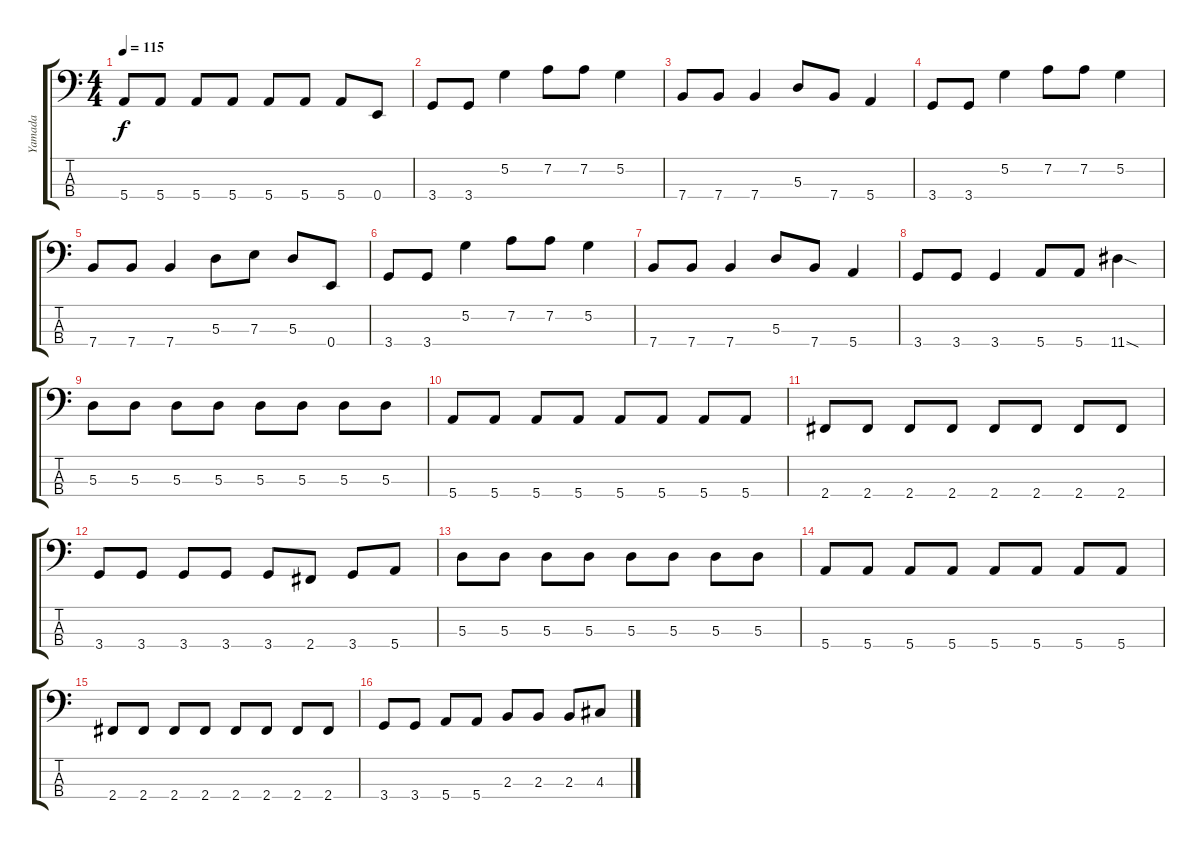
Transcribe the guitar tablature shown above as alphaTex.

\track ("Yamada" "Yamada") {instrument electricbasspick}
\staff {score tabs}
\tuning (G2 D2 A1 E1) {hide}
\ts (4 4)
\tempo 115
\clef f4
\ks c
5.4.8{dy f} 5.4.8 5.4.8 5.4.8 5.4.8 5.4.8 5.4.8 0.4.8 |
3.4.8 3.4.8 5.2.4 7.2.8 7.2.8 5.2.4 |
7.4.8 7.4.8 7.4.4 5.3.8 7.4.8 5.4.4 |
3.4.8 3.4.8 5.2.4 7.2.8 7.2.8 5.2.4 |
7.4.8 7.4.8 7.4.4 5.3.8 7.3.8 5.3.8 0.4.8 |
3.4.8 3.4.8 5.2.4 7.2.8 7.2.8 5.2.4 |
7.4.8 7.4.8 7.4.4 5.3.8 7.4.8 5.4.4 |
3.4.8 3.4.8 3.4.4 5.4.8 5.4.8 11.4{sod}.4 |
5.3.8 5.3.8 5.3.8 5.3.8 5.3.8 5.3.8 5.3.8 5.3.8 |
5.4.8 5.4.8 5.4.8 5.4.8 5.4.8 5.4.8 5.4.8 5.4.8 |
2.4.8 2.4.8 2.4.8 2.4.8 2.4.8 2.4.8 2.4.8 2.4.8 |
3.4.8 3.4.8 3.4.8 3.4.8 3.4.8 2.4.8 3.4.8 5.4.8 |
5.3.8 5.3.8 5.3.8 5.3.8 5.3.8 5.3.8 5.3.8 5.3.8 |
5.4.8 5.4.8 5.4.8 5.4.8 5.4.8 5.4.8 5.4.8 5.4.8 |
2.4.8 2.4.8 2.4.8 2.4.8 2.4.8 2.4.8 2.4.8 2.4.8 |
3.4.8 3.4.8 5.4.8 5.4.8 2.3.8 2.3.8 2.3.8 4.3.8
